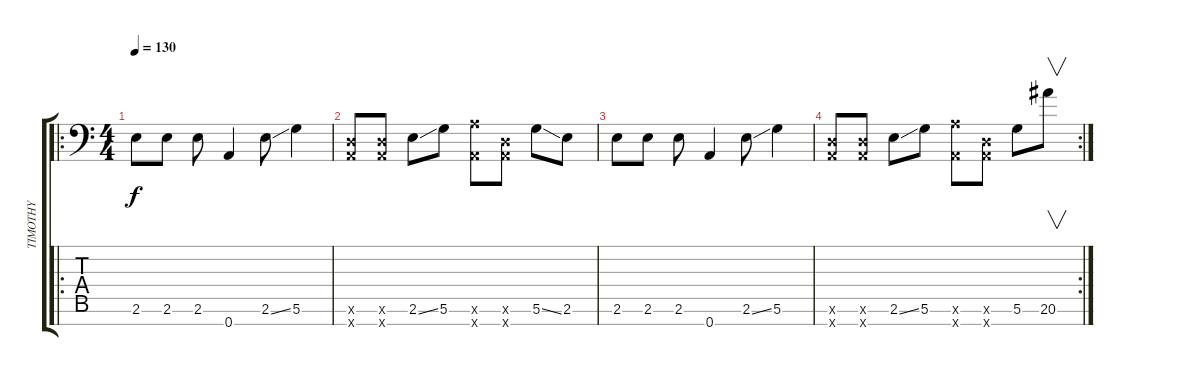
\track ("TIMOTHY" "TIMOTHY") {instrument distortionguitar}
\staff {score tabs}
\tuning (D4 A3 F3 C3 G2 D2 A1) {hide}
\ro
\ts (4 4)
\tempo 130
\clef f4
\ks c
2.6.8{dy f} 2.6.8 2.6.8 0.7.4 2.6{ss}.8 5.6.4 |
(0.6{x} 0.7{x}).8 (0.6{x} 0.7{x}).8 2.6{ss}.8 5.6.8 (7.6{x} 0.7{x}).8 (0.6{x} 0.7{x}).8 5.6{ss}.8 2.6.8 |
2.6.8 2.6.8 2.6.8 0.7.4 2.6{ss}.8 5.6.4 |
\rc 2
(0.6{x} 0.7{x}).8 (0.6{x} 0.7{x}).8 2.6{ss}.8 5.6.8 (7.6{x} 0.7{x}).8 (0.6{x} 0.7{x}).8 5.6.8 20.6.8{v}
